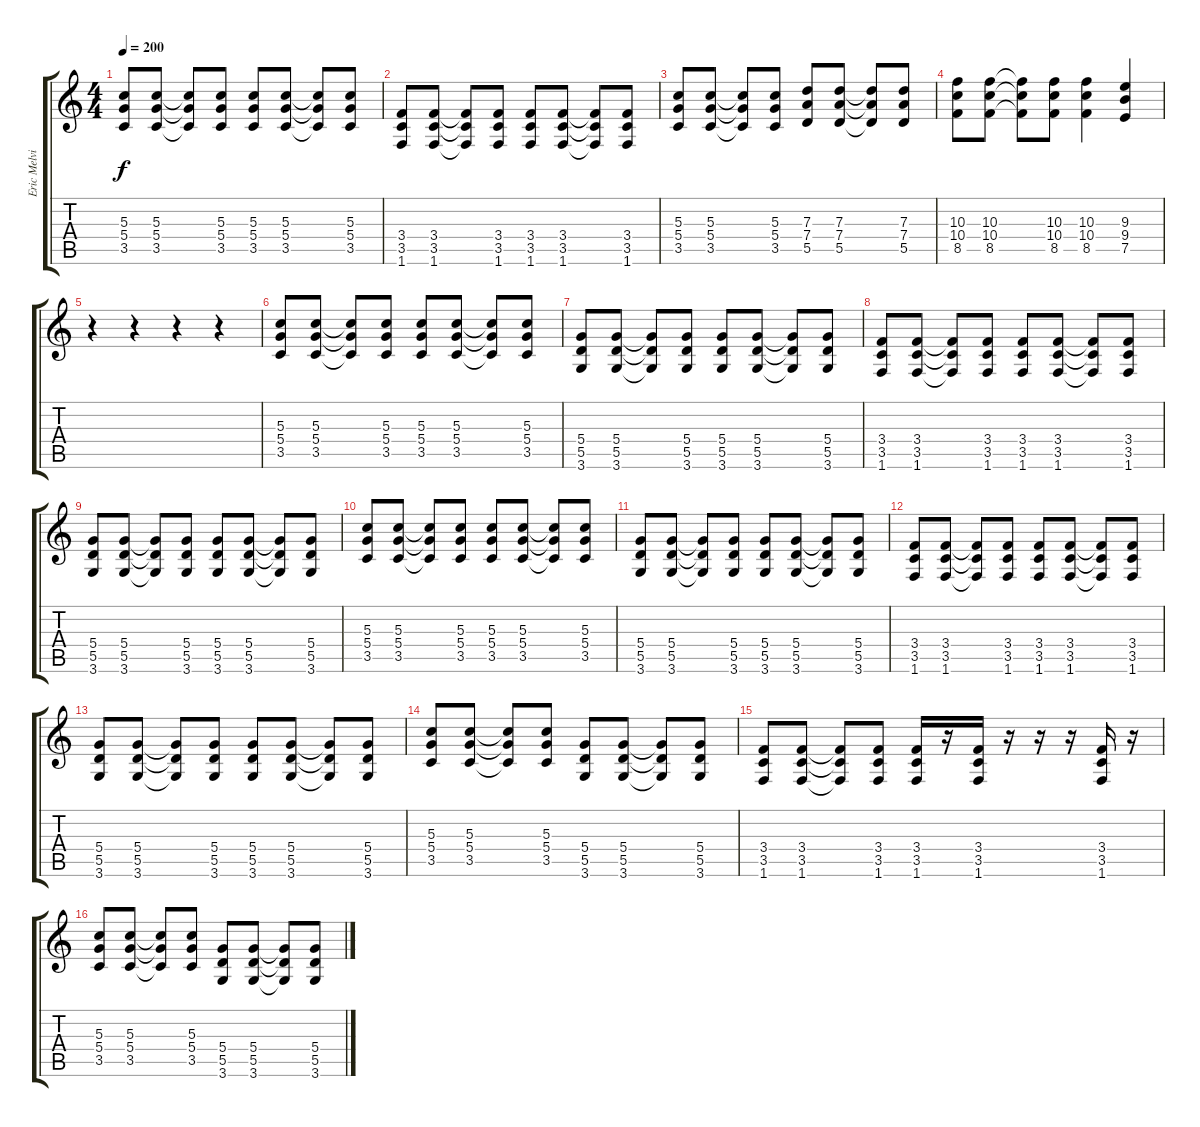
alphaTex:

\track ("Eric Melvin" "Eric Melvi") {instrument distortionguitar}
\staff {score tabs}
\tuning (E4 B3 G3 D3 A2 E2) {hide}
\ts (4 4)
\tempo 200
\clef g2
\ks c
(5.3 5.4 3.5).8{dy f instrument distortionguitar} (5.3 5.4 3.5).8 (5.3{t} 5.4{t} 3.5{t}).8 (5.3 5.4 3.5).8 (5.3 5.4 3.5).8 (5.3 5.4 3.5).8 (5.3{t} 5.4{t} 3.5{t}).8 (5.3 5.4 3.5).8 |
(3.4 3.5 1.6).8 (3.4 3.5 1.6).8 (3.4{t} 3.5{t} 1.6{t}).8 (3.4 3.5 1.6).8 (3.4 3.5 1.6).8 (3.4 3.5 1.6).8 (3.4{t} 3.5{t} 1.6{t}).8 (3.4 3.5 1.6).8 |
(5.3 5.4 3.5).8{instrument distortionguitar} (5.3 5.4 3.5).8 (5.3{t} 5.4{t} 3.5{t}).8 (5.3 5.4 3.5).8 (7.3 7.4 5.5).8 (7.3 7.4 5.5).8 (7.3{t} 7.4{t} 5.5{t}).8 (7.3 7.4 5.5).8 |
(10.3 10.4 8.5).8 (10.3 10.4 8.5).8 (10.3{t} 10.4{t} 8.5{t}).8 (10.3 10.4 8.5).8 (10.3 10.4 8.5).4 (9.3 9.4 7.5).4 |
r.4 r.4 r.4 r.4 |
(5.3 5.4 3.5).8 (5.3 5.4 3.5).8 (5.3{t} 5.4{t} 3.5{t}).8 (5.3 5.4 3.5).8 (5.3 5.4 3.5).8 (5.3 5.4 3.5).8 (5.3{t} 5.4{t} 3.5{t}).8 (5.3 5.4 3.5).8 |
(5.4 5.5 3.6).8 (5.4 5.5 3.6).8 (5.4{t} 5.5{t} 3.6{t}).8 (5.4 5.5 3.6).8 (5.4 5.5 3.6).8 (5.4 5.5 3.6).8 (5.4{t} 5.5{t} 3.6{t}).8 (5.4 5.5 3.6).8 |
(3.4 3.5 1.6).8 (3.4 3.5 1.6).8 (3.4{t} 3.5{t} 1.6{t}).8 (3.4 3.5 1.6).8 (3.4 3.5 1.6).8 (3.4 3.5 1.6).8 (3.4{t} 3.5{t} 1.6{t}).8 (3.4 3.5 1.6).8 |
(5.4 5.5 3.6).8 (5.4 5.5 3.6).8 (5.4{t} 5.5{t} 3.6{t}).8 (5.4 5.5 3.6).8 (5.4 5.5 3.6).8 (5.4 5.5 3.6).8 (5.4{t} 5.5{t} 3.6{t}).8 (5.4 5.5 3.6).8 |
(5.3 5.4 3.5).8 (5.3 5.4 3.5).8 (5.3{t} 5.4{t} 3.5{t}).8 (5.3 5.4 3.5).8 (5.3 5.4 3.5).8 (5.3 5.4 3.5).8 (5.3{t} 5.4{t} 3.5{t}).8 (5.3 5.4 3.5).8 |
(5.4 5.5 3.6).8 (5.4 5.5 3.6).8 (5.4{t} 5.5{t} 3.6{t}).8 (5.4 5.5 3.6).8 (5.4 5.5 3.6).8 (5.4 5.5 3.6).8 (5.4{t} 5.5{t} 3.6{t}).8 (5.4 5.5 3.6).8 |
(3.4 3.5 1.6).8 (3.4 3.5 1.6).8 (3.4{t} 3.5{t} 1.6{t}).8 (3.4 3.5 1.6).8 (3.4 3.5 1.6).8 (3.4 3.5 1.6).8 (3.4{t} 3.5{t} 1.6{t}).8 (3.4 3.5 1.6).8 |
(5.4 5.5 3.6).8 (5.4 5.5 3.6).8 (5.4{t} 5.5{t} 3.6{t}).8 (5.4 5.5 3.6).8 (5.4 5.5 3.6).8 (5.4 5.5 3.6).8 (5.4{t} 5.5{t} 3.6{t}).8 (5.4 5.5 3.6).8 |
(5.3 5.4 3.5).8 (5.3 5.4 3.5).8 (5.3{t} 5.4{t} 3.5{t}).8 (5.3 5.4 3.5).8 (5.4 5.5 3.6).8 (5.4 5.5 3.6).8 (5.4{t} 5.5{t} 3.6{t}).8 (5.4 5.5 3.6).8 |
(3.4 3.5 1.6).8 (3.4 3.5 1.6).8 (3.4{t} 3.5{t} 1.6{t}).8 (3.4 3.5 1.6).8 (3.4 3.5 1.6).16{instrument electricguitarmuted} r.16 (3.4 3.5 1.6).16 r.16 r.16 r.16 (3.4 3.5 1.6).16 r.16 |
(5.3 5.4 3.5).8{instrument distortionguitar} (5.3 5.4 3.5).8 (5.3{t} 5.4{t} 3.5{t}).8 (5.3 5.4 3.5).8 (5.4 5.5 3.6).8 (5.4 5.5 3.6).8 (5.4{t} 5.5{t} 3.6{t}).8 (5.4 5.5 3.6).8
